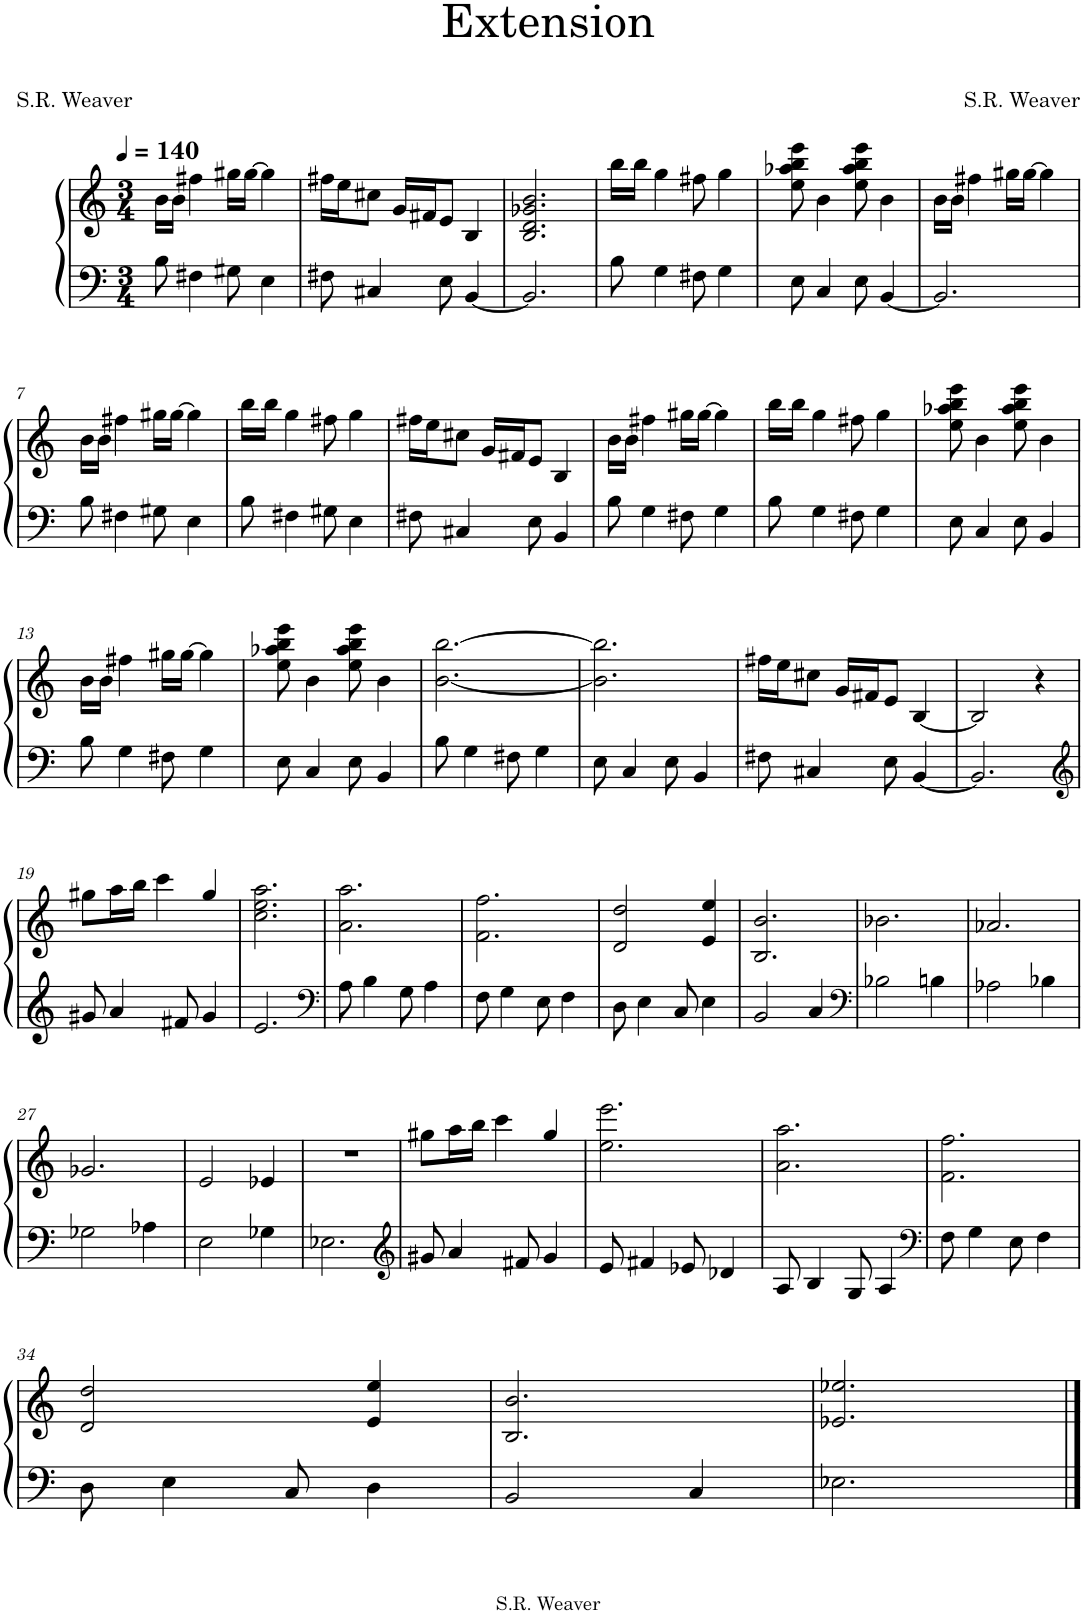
**kern	**kern
*part1	*part1
*staff2	*staff1
*I"Piano	*
*I'Pno.	*
*clefF4	*clefG2
*k[]	*k[]
*M3/4	*M3/4
*MM140	*MM140
=1	=1
8B\	16b\LL
.	16b\JJ
4F#X\	4ff#X\
8G#X\	16gg#X\LL
.	[16gg#\JJ
4E\	4gg#\]
=2	=2
8F#X\	16ff#X\LL
.	16ee\J
4C#X/	8cc#X\J
.	16g/LL
.	16f#X/J
8E\	8e/J
[4BB/	4B/
=3	=3
2.BB/]	2.B/ 2.d/ 2.g-X/ 2.b/
=4	=4
8B\	16bb\LL
.	16bb\JJ
4G\	4gg\
8F#X\	8ff#X\
4G\	4gg\
=5	=5
8E\	8ee\ 8aa-X\ 8bb\ 8eee\
4C/	4b\
8E\	8ee\ 8aa-\ 8bb\ 8eee\
[4BB/	4b\
=6	=6
2.BB/]	16b\LL
.	16b\JJ
.	4ff#X\
.	16gg#X\LL
.	[16gg#\JJ
.	4gg#\]
!!LO:LB:g=z
=7	=7
8B\	16b\LL
.	16b\JJ
4F#X\	4ff#X\
8G#X\	16gg#X\LL
.	[16gg#\JJ
4E\	4gg#\]
=8	=8
8B\	16bb\LL
.	16bb\JJ
4F#X\	4gg\
8G#X\	8ff#X\
4E\	4gg\
=9	=9
8F#X\	16ff#X\LL
.	16ee\J
4C#X/	8cc#X\J
.	16g/LL
.	16f#X/J
8E\	8e/J
4BB/	4B/
=10	=10
8B\	16b\LL
.	16b\JJ
4G\	4ff#X\
8F#X\	16gg#X\LL
.	[16gg#\JJ
4G\	4gg#\]
=11	=11
8B\	16bb\LL
.	16bb\JJ
4G\	4gg\
8F#X\	8ff#X\
4G\	4gg\
=12	=12
8E\	8ee\ 8aa-X\ 8bb\ 8eee\
4C/	4b\
8E\	8ee\ 8aa-\ 8bb\ 8eee\
4BB/	4b\
!!LO:LB:g=z
=13	=13
8B\	16b\LL
.	16b\JJ
4G\	4ff#X\
8F#X\	16gg#X\LL
.	[16gg#\JJ
4G\	4gg#\]
=14	=14
8E\	8ee\ 8aa-X\ 8bb\ 8eee\
4C/	4b\
8E\	8ee\ 8aa-\ 8bb\ 8eee\
4BB/	4b\
=15	=15
8B\	[2.b\ [2.bb\
4G\	.
8F#X\	.
4G\	.
=16	=16
8E\	2.b\] 2.bb\]
4C/	.
8E\	.
4BB/	.
=17	=17
8F#X\	16ff#X\LL
.	16ee\J
4C#X/	8cc#X\J
.	16g/LL
.	16f#X/J
8E\	8e/J
[4BB/	[4B/
=18	=18
2.BB/]	2B/]
.	4r
!!LO:LB:g=z
=19	=19
*clefG2	*
8g#X/	8gg#X\L
4a/	16aa\L
.	16bb\JJ
.	4ccc\
8f#X/	.
4g#/	4gg#/
=20	=20
2.e/	2.cc\ 2.ee\ 2.aa\
=21	=21
*clefF4	*
8A\	2.a\ 2.aa\
4B\	.
8G\	.
4A\	.
=22	=22
8F\	2.f\ 2.ff\
4G\	.
8E\	.
4F\	.
=23	=23
8D\	2d/ 2dd/
4E\	.
8C/	.
4E\	4e/ 4ee/
=24	=24
2BB/	2.B/ 2.b/
4C/	.
=25	=25
*clefF4	*
2B-X\	2.b-X\
4Bn\	.
=26	=26
2A-X\	2.a-X/
4B-X\	.
!!LO:LB:g=z
=27	=27
2G-X\	2.g-X/
4A-X\	.
=28	=28
2E\	2e/
4G-X\	4e-X/
=29	=29
2.E-X\	2.r
=30	=30
*clefG2	*
8g#X/	8gg#X\L
4a/	16aa\L
.	16bb\JJ
.	4ccc\
8f#X/	.
4g#/	4gg#/
=31	=31
8e/	2.ee\ 2.eee\
4f#X/	.
8e-X/	.
4d-X/	.
=32	=32
8A/	2.a\ 2.aa\
4B/	.
8G/	.
4A/	.
=33	=33
*clefF4	*
8F\	2.f\ 2.ff\
4G\	.
8E\	.
4F\	.
!!LO:LB:g=z
=34	=34
8D\	2d/ 2dd/
4E\	.
8C/	.
4D\	4e/ 4ee/
=35	=35
2BB/	2.B/ 2.b/
4C/	.
=36	=36
2.E-X\	2.e-X/ 2.ee-X/
==	==
*-	*-
